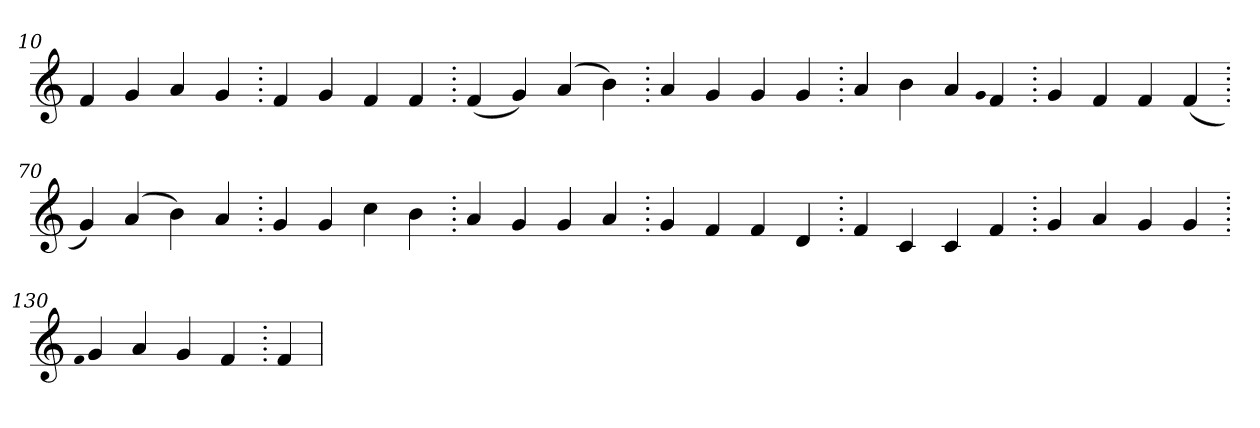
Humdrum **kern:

**kern
*part1
*staff1
*clefG2
=10.
4f
4g
4a
4g
=20.
4f
4g
4f
4f
=30.
(>4f
4g)
(>4a
4b)
=40.
4a
4g
4g
4g
=50.
4a
4b
4a
qqg
4f
=60.
4g
4f
4f
(>4f
=70.
4g)
(>4a
4b)
4a
=80.
4g
4g
4cc
4b
=90.
4a
4g
4g
4a
=100.
4g
4f
4f
4d
=110.
4f
4c
4c
4f
=120.
4g
4a
4g
4g
=130.
qqf
4g
4a
4g
4f
=140.
4f
=
*-
